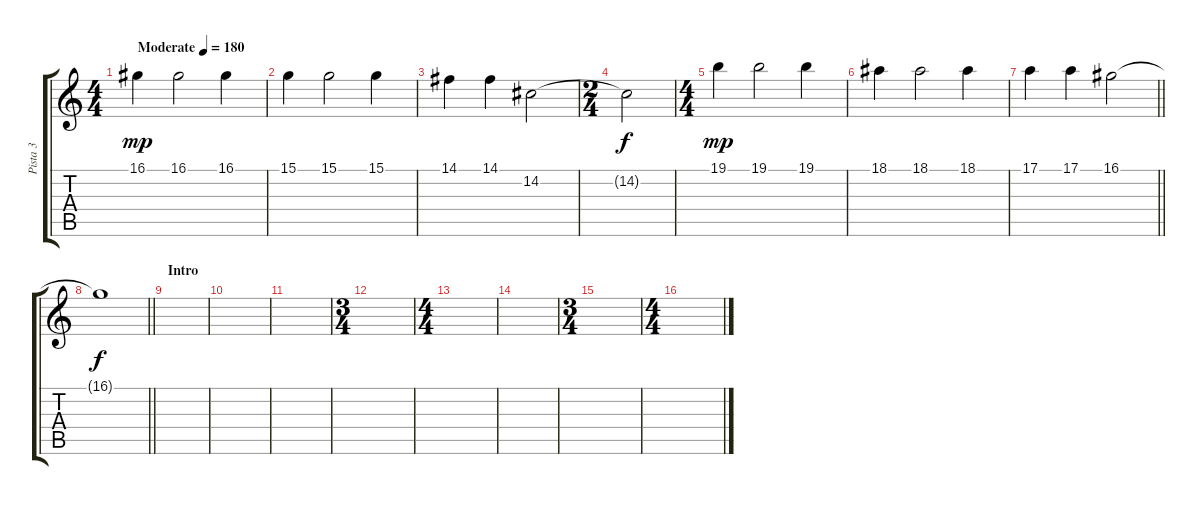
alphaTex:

\track ("Pista 3" "Pista 3") {instrument lead2sawtooth}
\staff {score tabs}
\tuning (E4 B3 G3 D3 A2 E2) {hide}
\ts (4 4)
\tempo (180 "Moderate")
\clef g2
\ks c
16.1.4{dy mp volume 16 instrument lead2sawtooth} 16.1.2 16.1.4 |
15.1.4 15.1.2 15.1.4 |
14.1.4 14.1.4 14.2.2 |
\ts (2 4)
14.2{t}.2{dy f} |
\ts (4 4)
19.1.4{dy mp} 19.1.2 19.1.4 |
18.1.4 18.1.2 18.1.4 |
\barLineRight lightlight
17.1.4 17.1.4 16.1.2 |
\barLineRight lightlight
16.1{t}.1{dy f} |
\section ("" "Intro")
|
|
|
\ts (3 4)
|
\ts (4 4)
|
|
\ts (3 4)
|
\ts (4 4)
